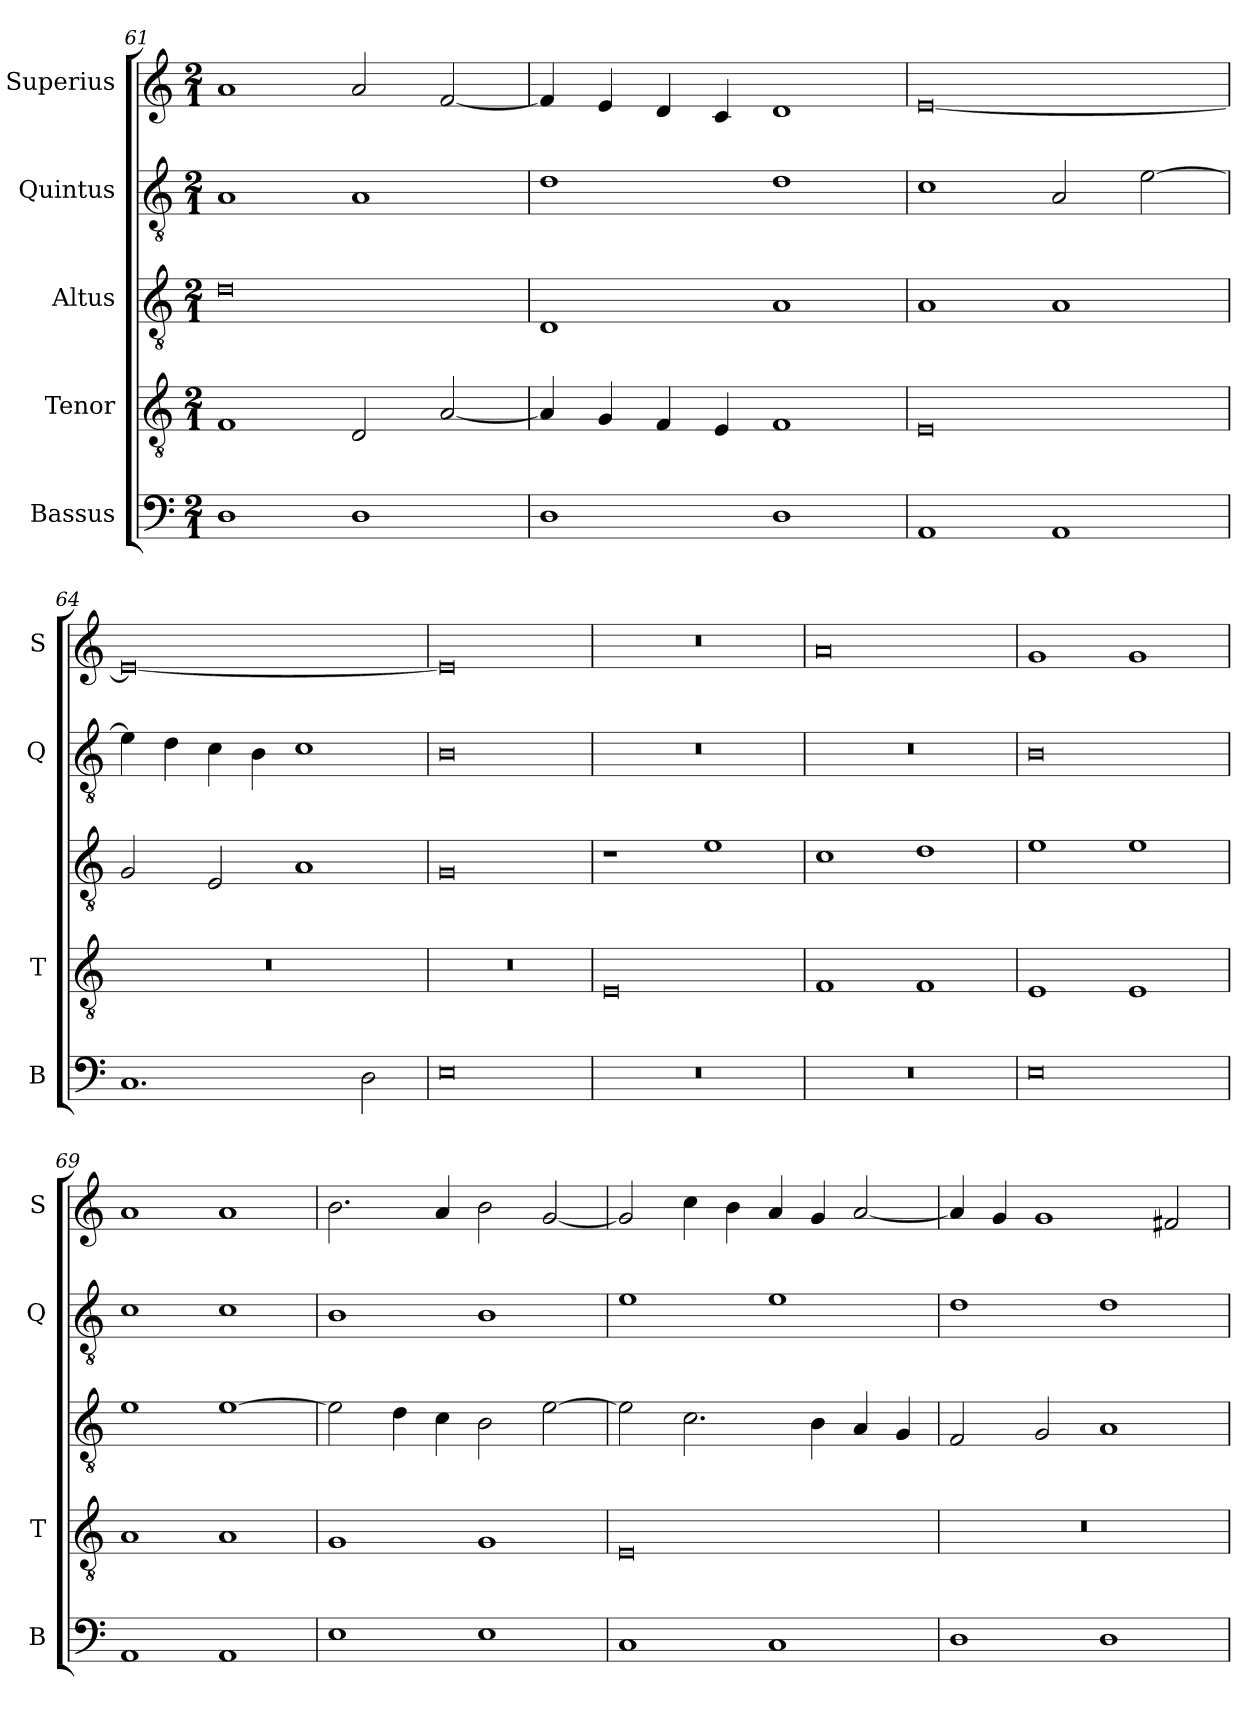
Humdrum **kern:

**kern	**kern	**kern	**kern	**kern
*part5	*part4	*part3	*part2	*part1
*staff5	*staff4	*staff3	*staff2	*staff1
*I"Bassus	*I"Tenor	*I"Altus	*I"Quintus	*I"Superius
*I'B	*I'T	*	*I'Q	*I'S
*clefF4	*clefGv2	*clefGv2	*clefGv2	*clefG2
*k[]	*k[]	*k[]	*k[]	*k[]
*M2/1	*M2/1	*M2/1	*M2/1	*M2/1
=61	=61	=61	=61	=61
1D	1F	0d	1A	1a
1D	2D/	.	1A	2a/
.	[2A/	.	.	[2f/
=62	=62	=62	=62	=62
1D	4A/]	1D	1d	4f/]
.	4G/	.	.	4e/
.	4F/	.	.	4d/
.	4E/	.	.	4c/
1D	1F	1A	1d	1d
=63	=63	=63	=63	=63
1AA	0E	1A	1c	[0e
1AA	.	1A	2A/	.
.	.	.	[2e\	.
=64	=64	=64	=64	=64
1.C	0r	2G/	4e\]	0e_
.	.	.	4d\	.
.	.	2E/	4c\	.
.	.	.	4B\	.
.	.	1A	1c	.
2D\	.	.	.	.
=65	=65	=65	=65	=65
0E	0r	0G	0B	0e]
=66	=66	=66	=66	=66
0r	0E	1r	0r	0r
.	.	1e	.	.
=67	=67	=67	=67	=67
0r	1F	1c	0r	0a
.	1F	1d	.	.
=68	=68	=68	=68	=68
0E	1E	1e	0B	1g
.	1E	1e	.	1g
=69	=69	=69	=69	=69
1AA	1A	1e	1c	1a
1AA	1A	[1e	1c	1a
=70	=70	=70	=70	=70
1E	1G	2e\]	1B	2.b\
.	.	4d\	.	.
.	.	4c\	.	4a/
1E	1G	2B\	1B	2b\
.	.	[2e\	.	[2g/
=71	=71	=71	=71	=71
1C	0E	2e\]	1e	2g/]
.	.	2.c\	.	4cc\
.	.	.	.	4b\
1C	.	.	1e	4a/
.	.	4B\	.	4g/
.	.	4A/	.	[2a/
.	.	4G/	.	.
=72	=72	=72	=72	=72
1D	0r	2F/	1d	4a/]
.	.	.	.	4g/
.	.	2G/	.	1g
1D	.	1A	1d	.
.	.	.	.	2f#X/
=	=	=	=	=
*-	*-	*-	*-	*-
